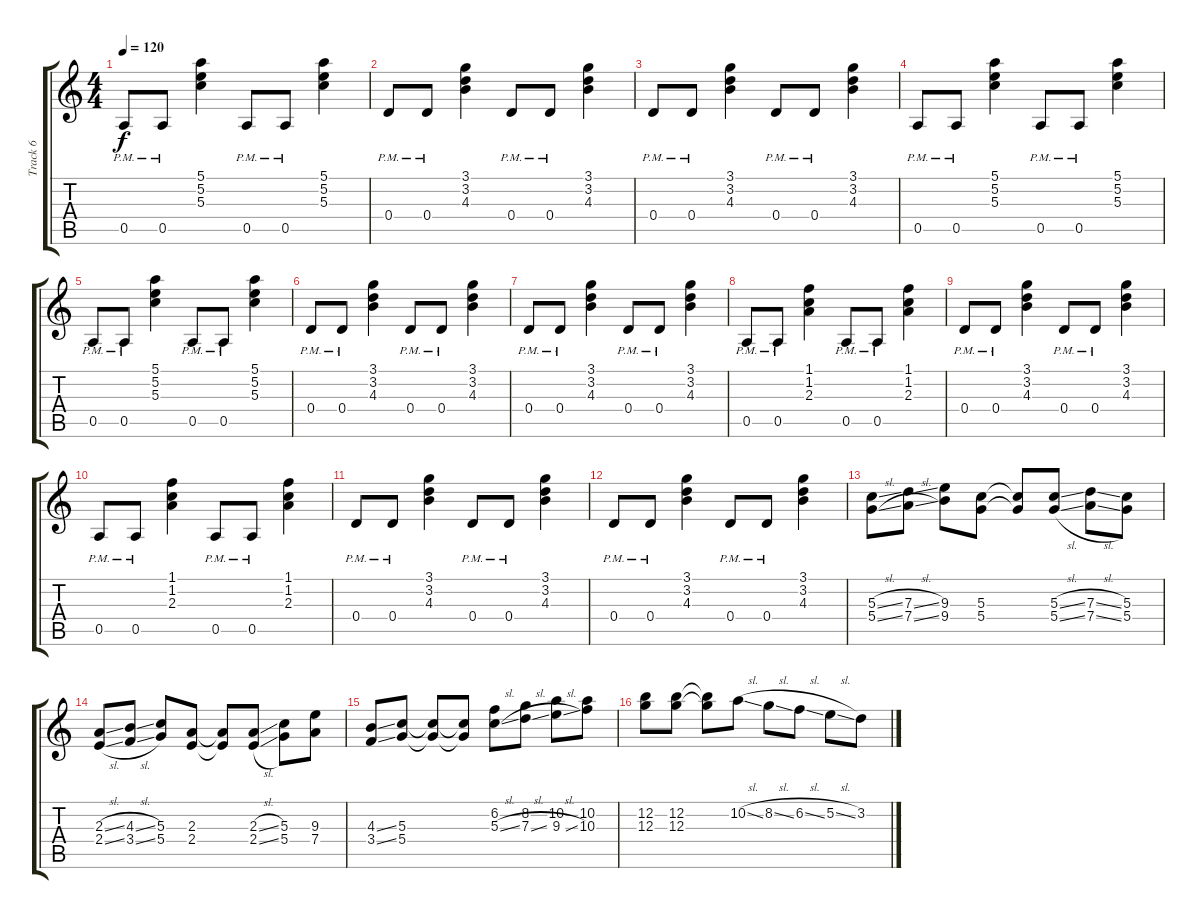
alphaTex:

\track ("Track 6" "Track 6") {instrument distortionguitar}
\staff {score tabs}
\tuning (E4 B3 G3 D3 A2 E2) {hide}
\ts (4 4)
\tempo 120
\clef g2
\ks c
0.5{pm}.8{dy f instrument electricguitarclean} 0.5{pm}.8 (5.1 5.2 5.3).4 0.5{pm}.8 0.5{pm}.8 (5.1 5.2 5.3).4 |
0.4{pm}.8{instrument electricguitarclean} 0.4{pm}.8 (3.1 3.2 4.3).4 0.4{pm}.8 0.4{pm}.8 (3.1 3.2 4.3).4 |
0.4{pm}.8{instrument electricguitarclean} 0.4{pm}.8 (3.1 3.2 4.3).4 0.4{pm}.8 0.4{pm}.8 (3.1 3.2 4.3).4 |
0.5{pm}.8{instrument electricguitarclean} 0.5{pm}.8 (5.1 5.2 5.3).4 0.5{pm}.8 0.5{pm}.8 (5.1 5.2 5.3).4 |
0.5{pm}.8{instrument electricguitarclean} 0.5{pm}.8 (5.1 5.2 5.3).4 0.5{pm}.8 0.5{pm}.8 (5.1 5.2 5.3).4 |
0.4{pm}.8{instrument electricguitarclean} 0.4{pm}.8 (3.1 3.2 4.3).4 0.4{pm}.8 0.4{pm}.8 (3.1 3.2 4.3).4 |
0.4{pm}.8{instrument electricguitarclean} 0.4{pm}.8 (3.1 3.2 4.3).4 0.4{pm}.8 0.4{pm}.8 (3.1 3.2 4.3).4 |
0.5{pm}.8{instrument electricguitarclean} 0.5{pm}.8 (1.1 1.2 2.3).4 0.5{pm}.8 0.5{pm}.8 (1.1 1.2 2.3).4 |
0.4{pm}.8{instrument electricguitarclean} 0.4{pm}.8 (3.1 3.2 4.3).4 0.4{pm}.8 0.4{pm}.8 (3.1 3.2 4.3).4 |
0.5{pm}.8{instrument electricguitarclean} 0.5{pm}.8 (1.1 1.2 2.3).4 0.5{pm}.8 0.5{pm}.8 (1.1 1.2 2.3).4 |
0.4{pm}.8{instrument electricguitarclean} 0.4{pm}.8 (3.1 3.2 4.3).4 0.4{pm}.8 0.4{pm}.8 (3.1 3.2 4.3).4 |
0.4{pm}.8{instrument electricguitarclean} 0.4{pm}.8 (3.1 3.2 4.3).4 0.4{pm}.8 0.4{pm}.8 (3.1 3.2 4.3).4 |
(5.3{sl} 5.4{sl}).8{instrument distortionguitar} (7.3{sl} 7.4{sl}).8 (9.3 9.4).8 (5.3 5.4).8 (5.3{t} 5.4{t}).8 (5.3{sl} 5.4{sl}).8 (7.3{sl} 7.4{sl}).8 (5.3 5.4).8 |
(2.3{sl} 2.4{sl}).8 (4.3{sl} 3.4{sl}).8 (5.3 5.4).8 (2.3 2.4).8 (2.3{t} 2.4{t}).8 (2.3{sl} 2.4{sl}).8 (5.3 5.4).8 (9.3 7.4).8 |
(4.3{ss} 3.4{ss}).8 (5.3 5.4).8 (5.3{t} 5.4{t}).8 (5.3{t} 5.4{t}).8 (6.2 5.3{sl}).8 (8.2 7.3{sl}).8 (10.2 9.3{sl}).8 (10.2 10.3).8 |
(12.2 12.3).8 (12.2 12.3).8 (12.2{t} 12.3{t}).8 10.2{sl}.8 8.2{sl}.8 6.2{sl}.8 5.2{sl}.8 3.2.8
